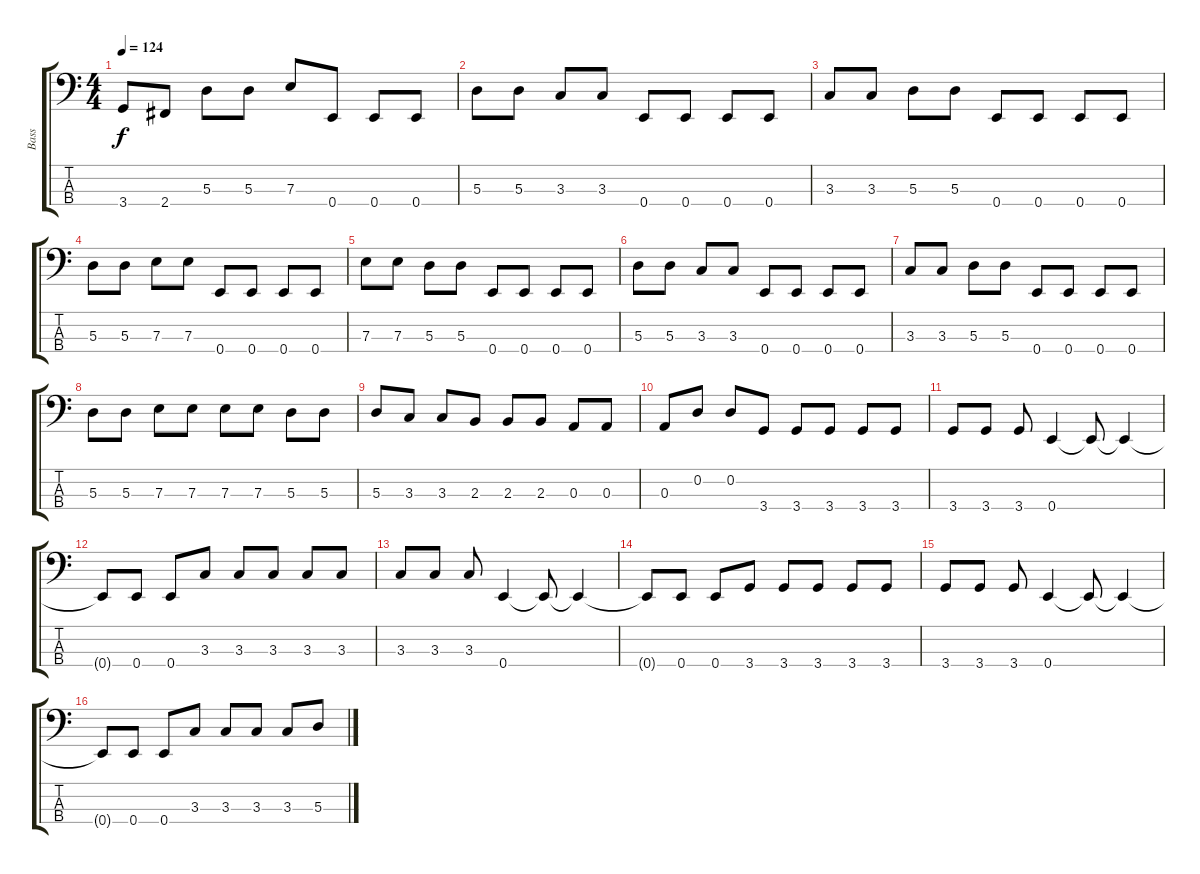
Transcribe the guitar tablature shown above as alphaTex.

\track ("Bass" "Bass") {instrument electricbasspick}
\staff {score tabs}
\tuning (G2 D2 A1 E1) {hide}
\ts (4 4)
\tempo 124
\clef f4
\ks c
3.4{t}.8{dy f} 2.4.8 5.3.8 5.3.8 7.3.8 0.4.8 0.4.8 0.4.8 |
5.3.8 5.3.8 3.3.8 3.3.8 0.4.8 0.4.8 0.4.8 0.4.8 |
3.3.8 3.3.8 5.3.8 5.3.8 0.4.8 0.4.8 0.4.8 0.4.8 |
5.3.8 5.3.8 7.3.8 7.3.8 0.4.8 0.4.8 0.4.8 0.4.8 |
7.3.8 7.3.8 5.3.8 5.3.8 0.4.8 0.4.8 0.4.8 0.4.8 |
5.3.8 5.3.8 3.3.8 3.3.8 0.4.8 0.4.8 0.4.8 0.4.8 |
3.3.8 3.3.8 5.3.8 5.3.8 0.4.8 0.4.8 0.4.8 0.4.8 |
5.3.8 5.3.8 7.3.8 7.3.8 7.3.8 7.3.8 5.3.8 5.3.8 |
5.3.8 3.3.8 3.3.8 2.3.8 2.3.8 2.3.8 0.3.8 0.3.8 |
0.3.8 0.2.8 0.2.8 3.4.8 3.4.8 3.4.8 3.4.8 3.4.8 |
3.4.8 3.4.8 3.4.8 0.4.4 0.4{t}.8 0.4{t}.4 |
0.4{t}.8 0.4.8 0.4.8 3.3.8 3.3.8 3.3.8 3.3.8 3.3.8 |
3.3.8 3.3.8 3.3.8 0.4.4 0.4{t}.8 0.4{t}.4 |
0.4{t}.8 0.4.8 0.4.8 3.4.8 3.4.8 3.4.8 3.4.8 3.4.8 |
3.4.8 3.4.8 3.4.8 0.4.4 0.4{t}.8 0.4{t}.4 |
0.4{t}.8 0.4.8 0.4.8 3.3.8 3.3.8 3.3.8 3.3.8 5.3.8
